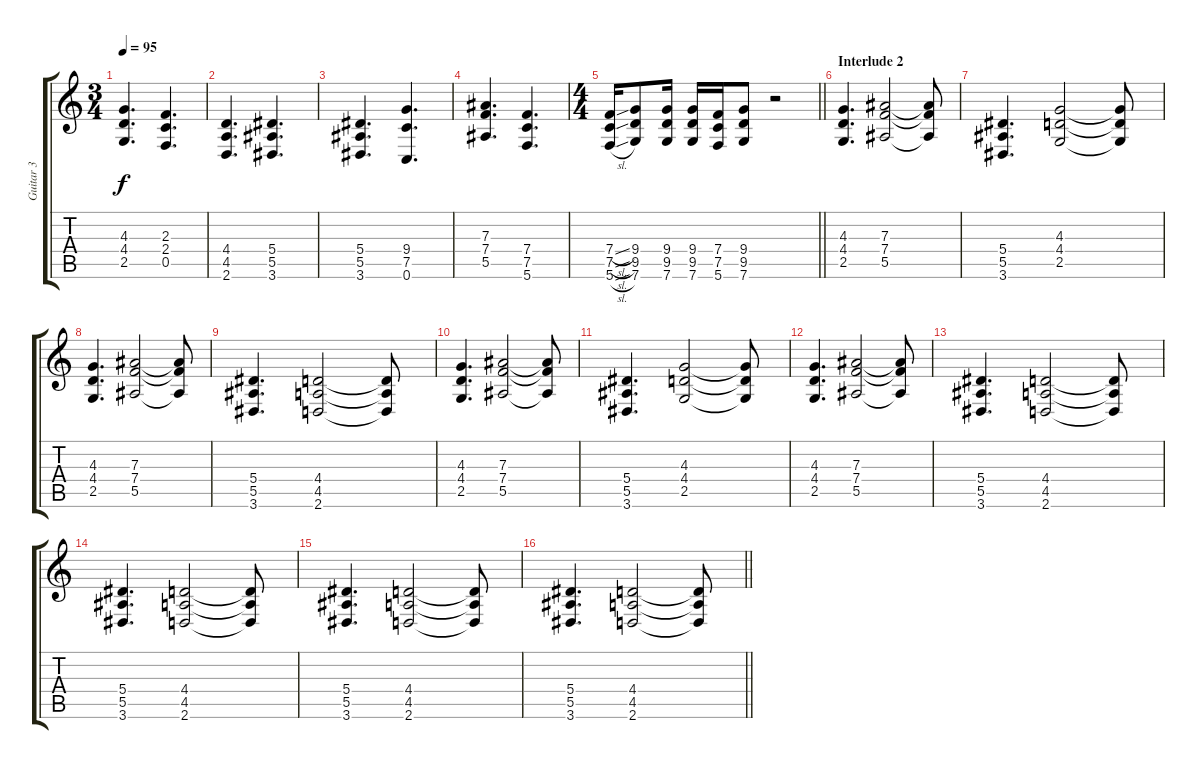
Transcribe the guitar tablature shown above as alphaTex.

\track ("Guitar 3" "Guitar 3") {instrument acousticguitarsteel}
\staff {score tabs}
\tuning (C4 G3 Eb3 Bb2 F2 C2) {hide}
\ts (3 4)
\tempo 95
\clef g2
\ks c
(4.3 4.4 2.5).4{d dy f} (2.3 2.4 0.5).4{d} |
(4.4 4.5 2.6).4{d} (5.4 5.5 3.6).4{d} |
(5.4 5.5 3.6).4{d} (9.4 7.5 0.6).4{d} |
(7.3 7.4 5.5).4{d} (7.4 7.5 5.6).4{d} |
\ts (4 4)
\barLineRight lightlight
(7.4{sl} 7.5{sl} 5.6{sl}).16 (9.4 9.5 7.6).8 (9.4 9.5 7.6).16 (9.4 9.5 7.6).16 (7.4 7.5 5.6).16 (9.4 9.5 7.6).8 r.2 |
\section ("" "Interlude 2")
(4.3 4.4 2.5).4{d} (7.3 7.4 5.5).2 (7.3{t} 7.4{t} 5.5{t}).8 |
(5.4 5.5 3.6).4{d} (4.3 4.4 2.5).2 (4.3{t} 4.4{t} 2.5{t}).8 |
(4.3 4.4 2.5).4{d} (7.3 7.4 5.5).2 (7.3{t} 7.4{t} 5.5{t}).8 |
(5.4 5.5 3.6).4{d} (4.4 4.5 2.6).2 (4.4{t} 4.5{t} 2.6{t}).8 |
(4.3 4.4 2.5).4{d} (7.3 7.4 5.5).2 (7.3{t} 7.4{t} 5.5{t}).8 |
(5.4 5.5 3.6).4{d} (4.3 4.4 2.5).2 (4.3{t} 4.4{t} 2.5{t}).8 |
(4.3 4.4 2.5).4{d} (7.3 7.4 5.5).2 (7.3{t} 7.4{t} 5.5{t}).8 |
(5.4 5.5 3.6).4{d} (4.4 4.5 2.6).2 (4.4{t} 4.5{t} 2.6{t}).8 |
(5.4 5.5 3.6).4{d} (4.4 4.5 2.6).2 (4.4{t} 4.5{t} 2.6{t}).8 |
(5.4 5.5 3.6).4{d} (4.4 4.5 2.6).2 (4.4{t} 4.5{t} 2.6{t}).8 |
\barLineRight lightlight
(5.4 5.5 3.6).4{d} (4.4 4.5 2.6).2 (4.4{t} 4.5{t} 2.6{t}).8
